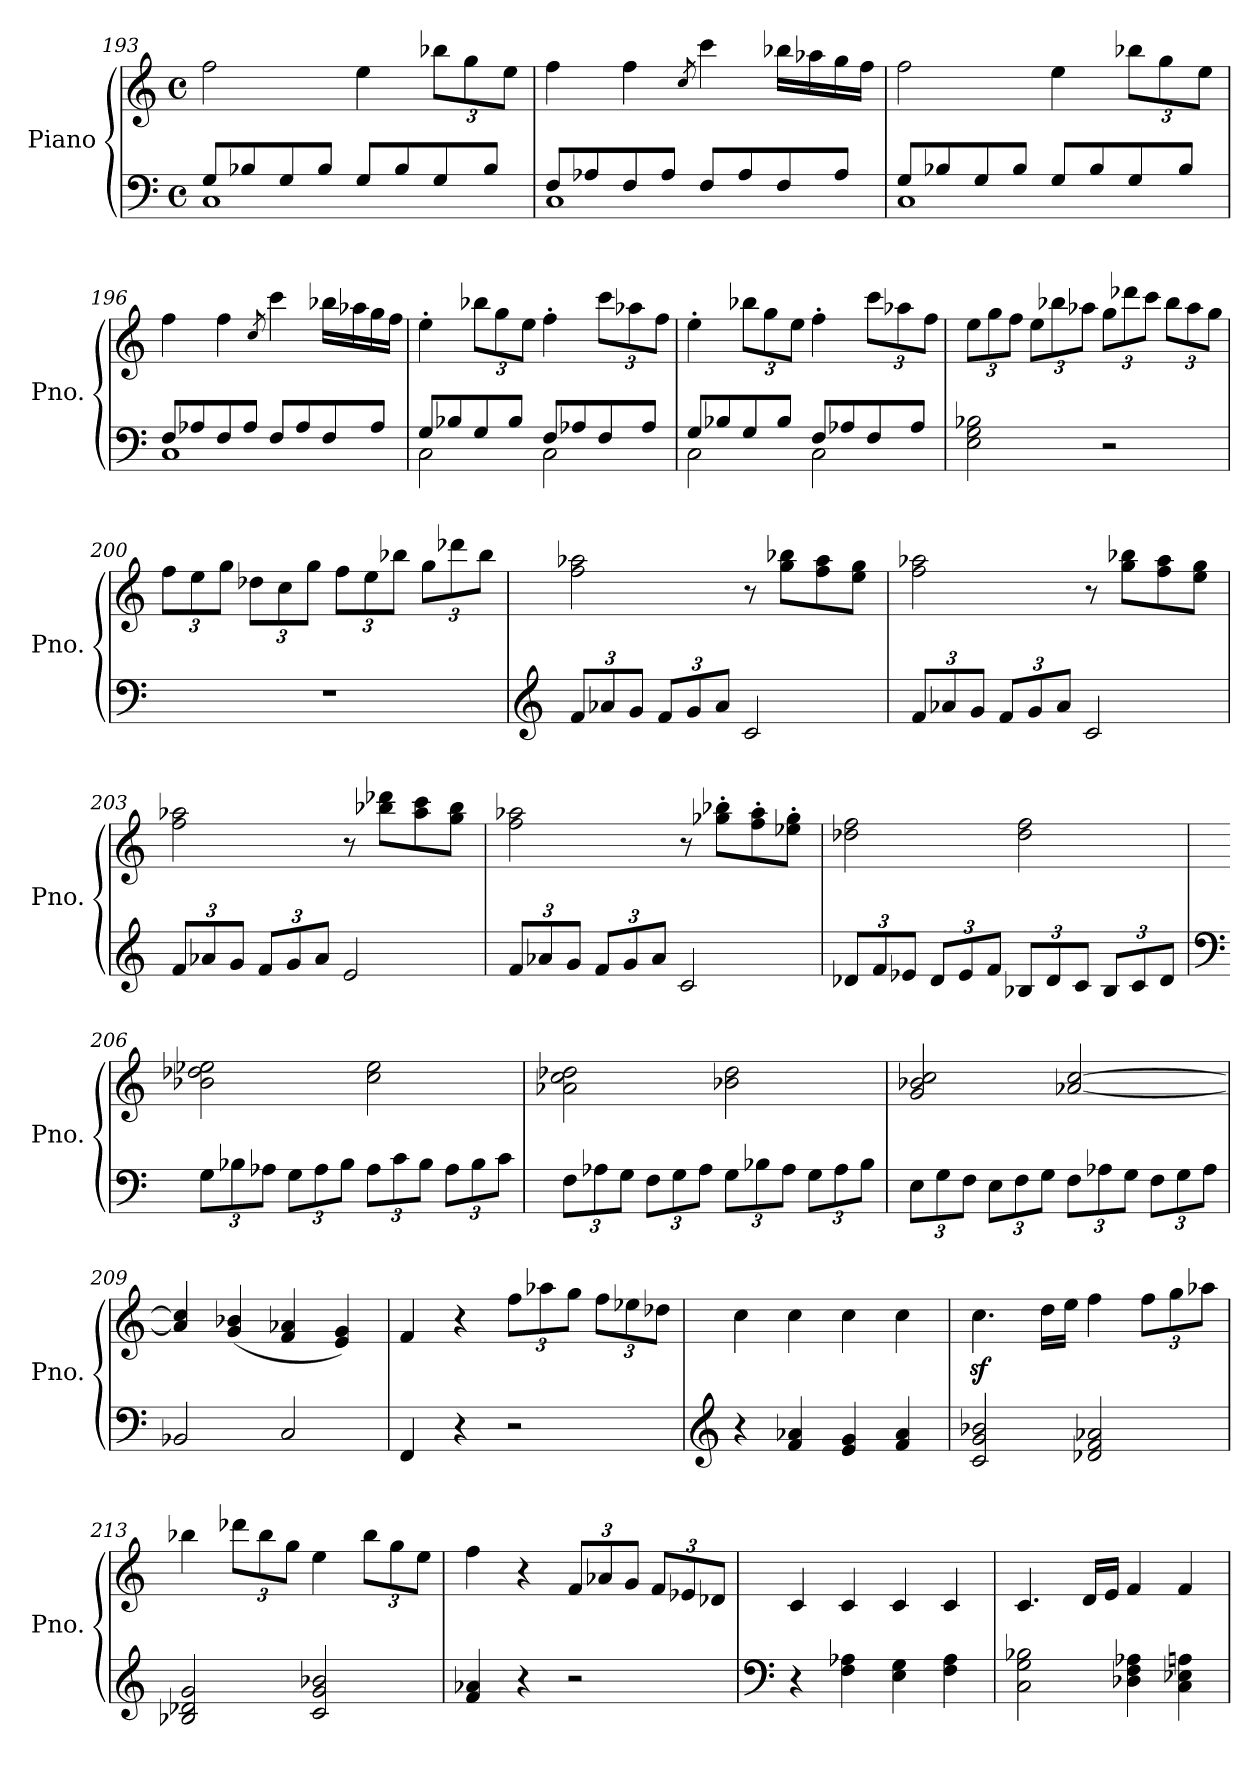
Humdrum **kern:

**kern	**kern
*part1	*part1
*staff2	*staff1
*I"Piano	*
*I'Pno.	*
!!LO:LB:g=z
*clefF4	*clefG2
*k[]	*k[]
*M4/4	*M4/4
*met(c)	*met(c)
=193	=193
*^	*
8G/L	1C	2ff\
8B-X/	.	.
8G/	.	.
8B-/J	.	.
8G/L	.	4ee\
8B-/	.	.
*	*	*Xbrackettup
8G/	.	12bb-X\L
.	.	12gg\
8B-/J	.	.
.	.	12ee\J
=194	=194	=194
8F/L	1C	4ff\
8A-X/	.	.
8F/	.	4ff\
8A-/J	.	.
.	.	8qcc/
8F/L	.	4ccc\
8A-/	.	.
8F/	.	16bb-X\LL
.	.	16aa-X\
8A-/J	.	16gg\
.	.	16ff\JJ
=195	=195	=195
8G/L	1C	2ff\
8B-X/	.	.
8G/	.	.
8B-/J	.	.
8G/L	.	4ee\
8B-/	.	.
8G/	.	12bb-X\L
.	.	12gg\
8B-/J	.	.
.	.	12ee\J
=196	=196	=196
8F/L	1C	4ff\
8A-X/	.	.
8F/	.	4ff\
8A-/J	.	.
.	.	8qcc/
8F/L	.	4ccc\
8A-/	.	.
8F/	.	16bb-X\LL
.	.	16aa-X\
8A-/J	.	16gg\
.	.	16ff\JJ
!!LO:LB:g=z
=197	=197	=197
8G/L	2C\	4ee'\
8B-X/	.	.
8G/	.	12bb-X\L
.	.	12gg\
8B-/J	.	.
.	.	12ee\J
8F/L	2C\	4ff'\
8A-X/	.	.
8F/	.	12ccc\L
.	.	12aa-X\
8A-/J	.	.
.	.	12ff\J
=198	=198	=198
8G/L	2C\	4ee'\
8B-X/	.	.
8G/	.	12bb-X\L
.	.	12gg\
8B-/J	.	.
.	.	12ee\J
8F/L	2C\	4ff'\
8A-X/	.	.
8F/	.	12ccc\L
.	.	12aa-X\
8A-/J	.	.
.	.	12ff\J
*v	*v	*
=199	=199
2E\ 2G\ 2B-X\	12ee\L
.	12gg\
.	12ff\J
.	12ee\L
.	12bb-X\
.	12aa-X\J
2r	12gg\L
.	12ddd-X\
.	12ccc\J
.	12bb-\L
.	12aa-\
.	12gg\J
!!LO:LB:g=z
=200	=200
1r	12ff\L
.	12ee\
.	12gg\J
.	12dd-X\L
.	12cc\
.	12gg\J
.	12ff\L
.	12ee\
.	12bb-X\J
.	12gg\L
.	12ddd-X\
.	12bb-\J
!!LO:LB:g=z
=201	=201
*clefG2	*
*Xbrackettup	*
12f/L	2ff\ 2aa-X\
12a-X/	.
12g/J	.
12f/L	.
12g/	.
12a-/J	.
2c/	8r
.	8gg\ 8bb-X\L
.	8ff\ 8aa-\
.	8ee\ 8gg\J
=202	=202
12f/L	2ff\ 2aa-X\
12a-X/	.
12g/J	.
12f/L	.
12g/	.
12a-/J	.
2c/	8r
.	8gg\ 8bb-X\L
.	8ff\ 8aa-\
.	8ee\ 8gg\J
=203	=203
12f/L	2ff\ 2aa-X\
12a-X/	.
12g/J	.
12f/L	.
12g/	.
12a-/J	.
2e/	8r
.	8bb-X\ 8ddd-X\L
.	8aa-\ 8ccc\
.	8gg\ 8bb-\J
!!LO:LB:g=z
=204	=204
12f/L	2ff\ 2aa-X\
12a-X/	.
12g/J	.
12f/L	.
12g/	.
12a-/J	.
2c/	8r
.	8gg-X\' 8bb-X\'L
.	8ff\' 8aa-\'
.	8ee-X\' 8gg-\'J
!!LO:PB:g=z
=205	=205
12d-X/L	2dd-X\ 2ff\
12f/	.
12e-X/J	.
12d-/L	.
12e-/	.
12f/J	.
12B-X/L	2dd-\ 2ff\
12d-/	.
12c/J	.
12B-/L	.
12c/	.
12d-/J	.
=206	=206
*clefF4	*
12G\L	2b-X\ 2dd-X\ 2ee-X\
12B-X\	.
12A-X\J	.
12G\L	.
12A-\	.
12B-\J	.
12A-\L	2cc\ 2ee-\
12c\	.
12B-\J	.
12A-\L	.
12B-\	.
12c\J	.
=207	=207
12F\L	2a-X\ 2cc\ 2dd-X\
12A-X\	.
12G\J	.
12F\L	.
12G\	.
12A-\J	.
12G\L	2b-X\ 2dd-\
12B-X\	.
12A-\J	.
12G\L	.
12A-\	.
12B-\J	.
!!LO:LB:g=z
=208	=208
12E\L	2g/ 2b-X/ 2cc/
12G\	.
12F\J	.
12E\L	.
12F\	.
12G\J	.
12F\L	[2a-X/ [2cc/
12A-X\	.
12G\J	.
12F\L	.
12G\	.
12A-\J	.
=209	=209
2BB-X/	4a-/] 4cc/]
.	(4g/ 4b-X/
2C/	4f/ 4a-X/
.	4e/ 4g/)
=210	=210
4FF/	4f/
4r	4r
2r	12ff\L
.	12aa-X\
.	12gg\J
.	12ff\L
.	12ee-X\
.	12dd-X\J
=211	=211
*clefG2	*
4r	4cc\
4f/ 4a-X/	4cc\
4e/ 4g/	4cc\
4f/ 4a-/	4cc\
=212	=212
2c/ 2g/ 2b-X/	4.ccz<\
.	16dd\LL
.	16ee\JJ
2d-X/ 2f/ 2a-X/	4ff\
.	12ff\L
.	12gg\
.	12aa-X\J
!!LO:LB:g=z
=213	=213
2B-X/ 2d-X/ 2g/	4bb-X\
.	12ddd-X\L
.	12bb-\
.	12gg\J
2c/ 2g/ 2b-X/	4ee\
.	12bb-\L
.	12gg\
.	12ee\J
!!LO:LB:g=z
=214	=214
4f/ 4a-X/	4ff\
4r	4r
2r	12f/L
.	12a-X/
.	12g/J
.	12f/L
.	12e-X/
.	12d-X/J
=215	=215
*clefF4	*
4r	4c/
4F\ 4A-X\	4c/
4E\ 4G\	4c/
4F\ 4A-\	4c/
=216	=216
2C\ 2G\ 2B-X\	4.c/
.	16d/LL
.	16e/JJ
4D-X\ 4F\ 4A-X\	4f/
4C\ 4E-X\ 4An\	4f/
=	=
*-	*-
